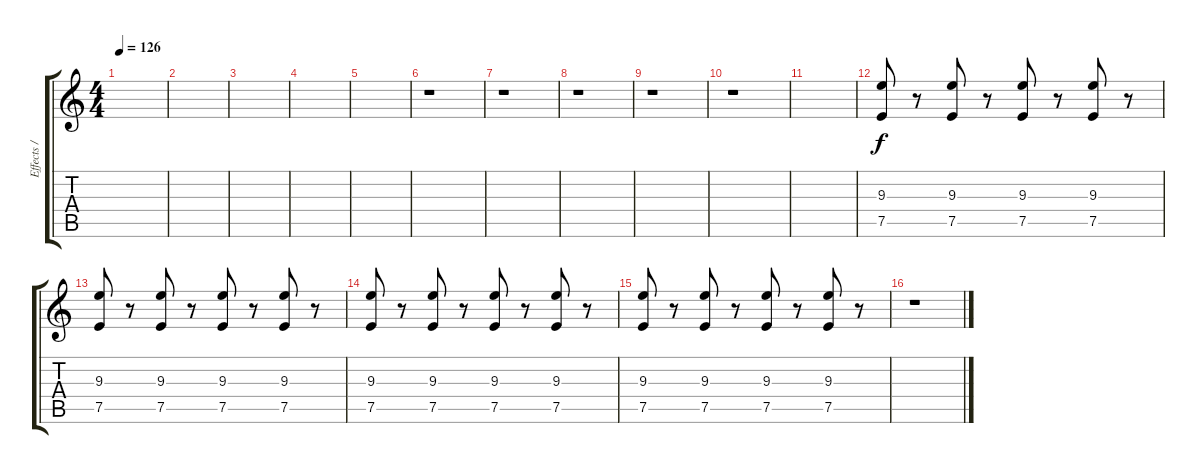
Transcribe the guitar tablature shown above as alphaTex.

\track ("Effects / Extra Guitar" "Effects / ") {instrument electricguitarclean}
\staff {score tabs}
\tuning (E4 B3 G3 D3 A2 E2) {hide}
\ts (4 4)
\tempo 126
\clef g2
\ks c
|
|
|
|
|
r.1 |
r.1 |
r.1 |
r.1 |
r.1 |
|
(9.3 7.5).8{dy f instrument distortionguitar} r.8 (9.3 7.5).8 r.8 (9.3 7.5).8 r.8 (9.3 7.5).8 r.8 |
(9.3 7.5).8 r.8 (9.3 7.5).8 r.8 (9.3 7.5).8 r.8 (9.3 7.5).8 r.8 |
(9.3 7.5).8 r.8 (9.3 7.5).8 r.8 (9.3 7.5).8 r.8 (9.3 7.5).8 r.8 |
(9.3 7.5).8 r.8 (9.3 7.5).8 r.8 (9.3 7.5).8 r.8 (9.3 7.5).8 r.8 |
r.1
